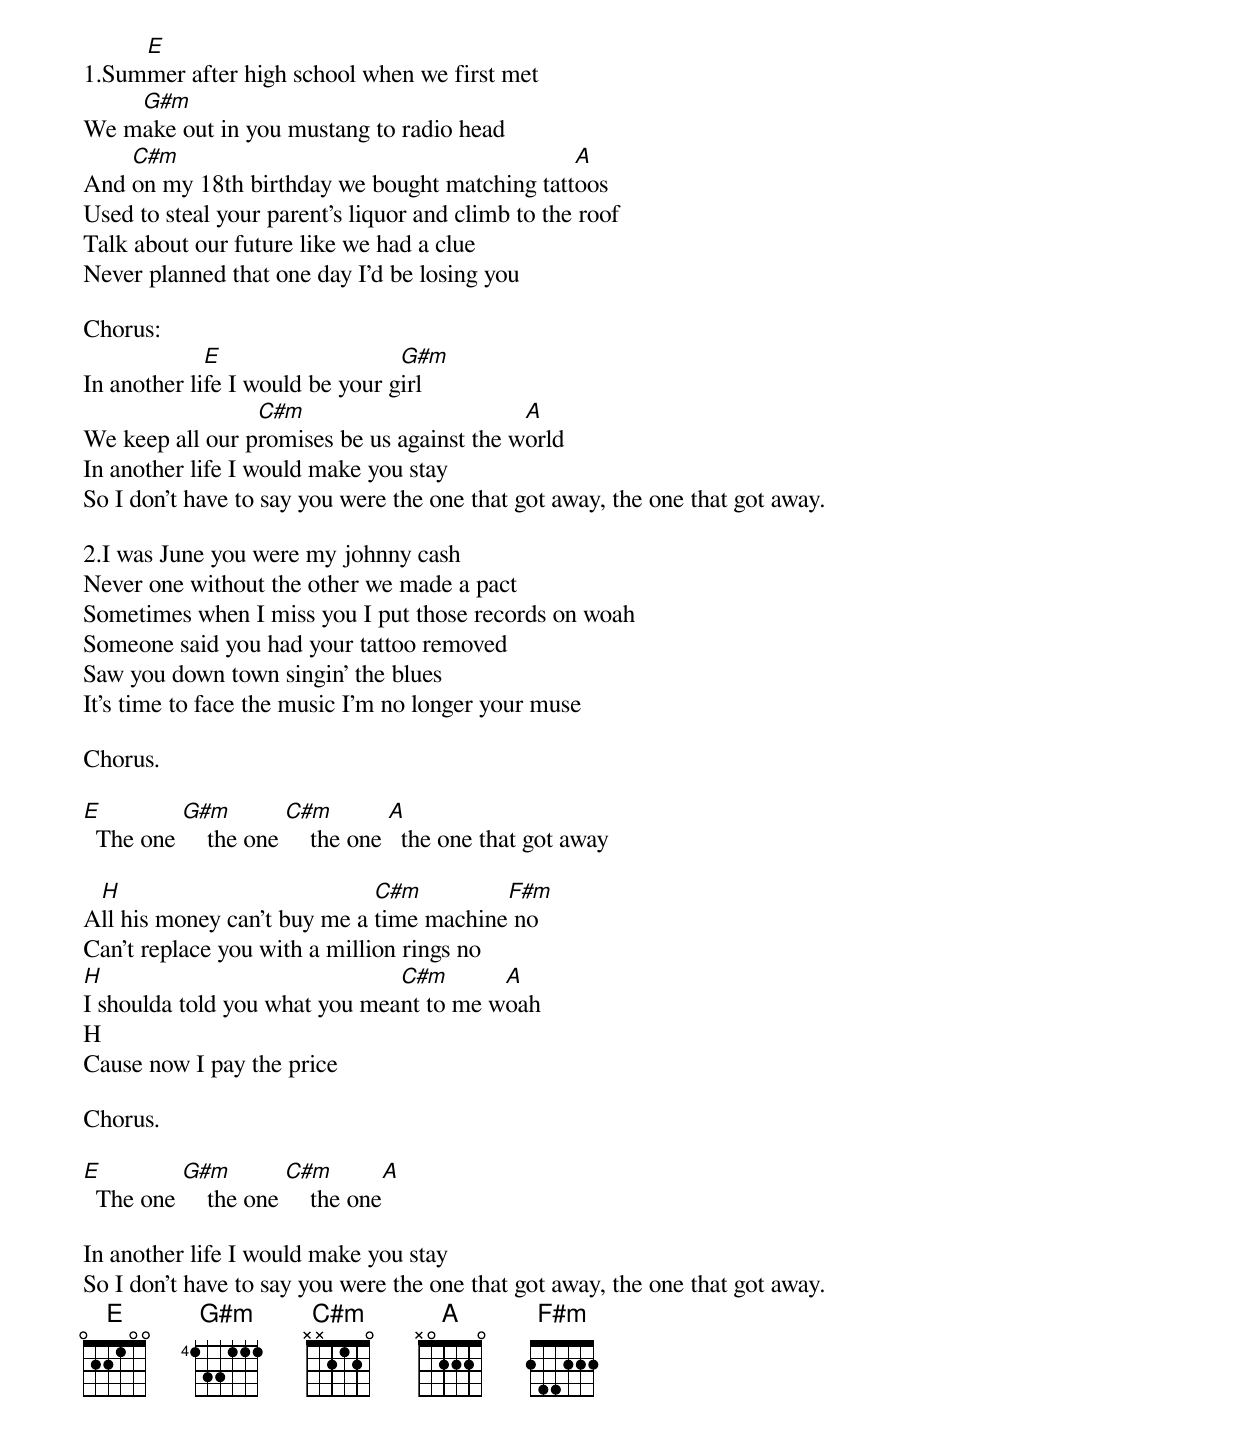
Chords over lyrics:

     E
1.Summer after high school when we first met
    G#m
We make out in you mustang to radio head
    C#m                                        A
And on my 18th birthday we bought matching tattoos
Used to steal your parent's liquor and climb to the roof
Talk about our future like we had a clue
Never planned that one day I'd be losing you

Chorus:
             E                   G#m
In another life I would be your girl
                 C#m                        A
We keep all our promises be us against the world
In another life I would make you stay
So I don't have to say you were the one that got away, the one that got away.

2.I was June you were my johnny cash
Never one without the other we made a pact
Sometimes when I miss you I put those records on woah
Someone said you had your tattoo removed
Saw you down town singin’ the blues
It's time to face the music I'm no longer your muse

Chorus.

E         G#m         C#m         A
  The one     the one     the one   the one that got away

 H                           C#m         F#m
All his money can't buy me a time machine no
Can't replace you with a million rings no
H                              C#m       A
I shoulda told you what you meant to me woah
H
Cause now I pay the price

Chorus.

E         G#m         C#m         A
  The one     the one     the one

In another life I would make you stay
So I don't have to say you were the one that got away, the one that got away.
